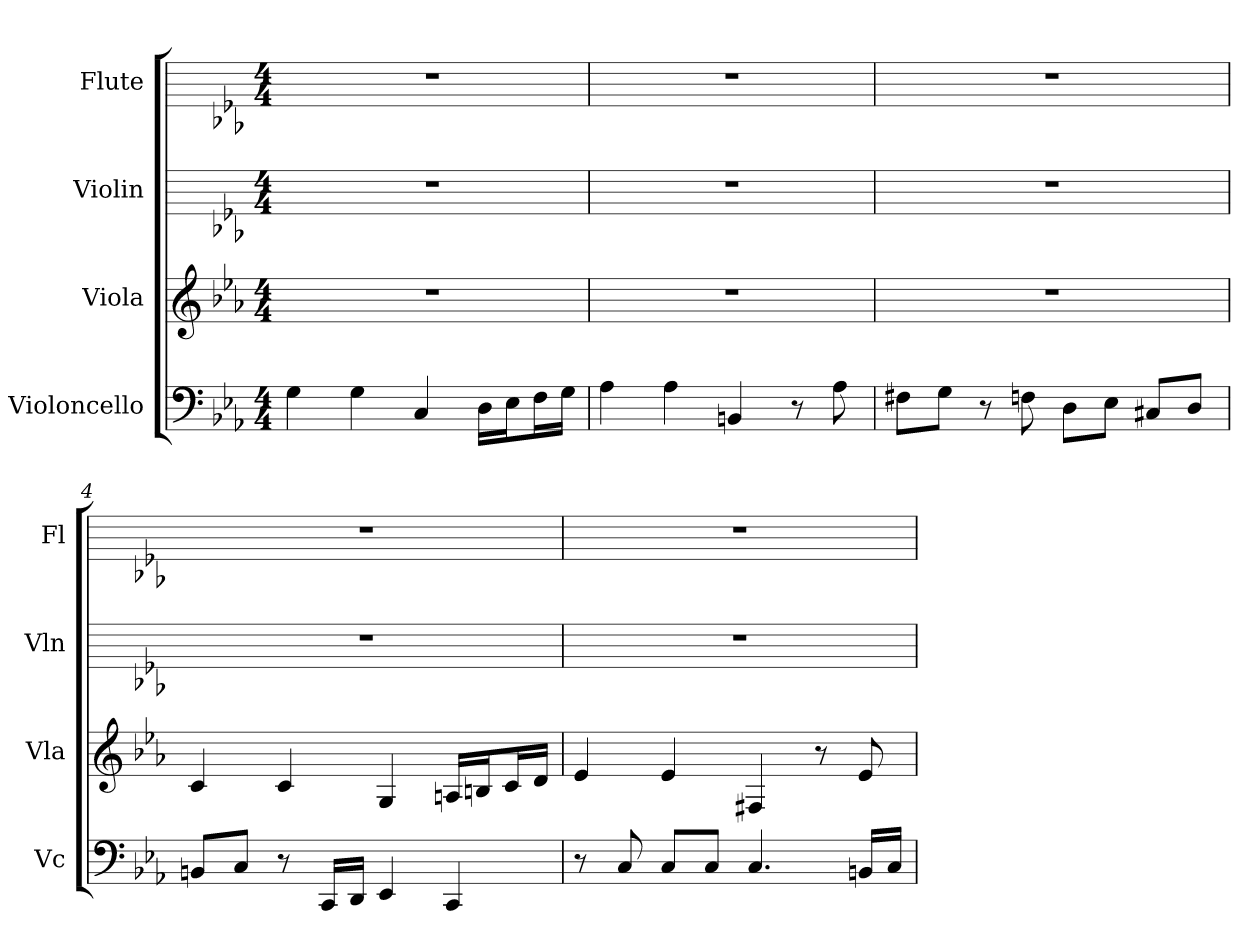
**kern	**kern	**kern	**kern
*part4	*part3	*part2	*part1
*staff4	*staff3	*staff2	*staff1
*I"Violoncello	*I"Viola	*I"Violin	*I"Flute
*I'Vc	*I'Vla	*I'Vln	*I'Fl
*k[b-e-a-]	*k[b-e-a-]	*k[b-e-a-]	*k[b-e-a-]
*c:	*c:	*c:	*c:
*M4/4	*M4/4	*M4/4	*M4/4
*MM130	*MM130	*MM130	*MM130
=	=	=	=
4G	1r	1r	1r
4G	.	.	.
4C	.	.	.
16DLL	.	.	.
16E-J	.	.	.
16FL	.	.	.
16GJJ	.	.	.
=2	=2	=2	=2
4A-	1r	1r	1r
4A-	.	.	.
4BBn	.	.	.
8r	.	.	.
8A-	.	.	.
=3	=3	=3	=3
8F#XL	1r	1r	1r
8GJ	.	.	.
8r	.	.	.
8Fn	.	.	.
8DL	.	.	.
8E-J	.	.	.
8C#XL	.	.	.
8DJ	.	.	.
=4	=4	=4	=4
8BBnL	4c	1r	1r
8CJ	.	.	.
8r	4c	.	.
16CCLL	.	.	.
16DDJJ	.	.	.
4EE-	4G	.	.
4CC	16AnLL	.	.
.	16BnJ	.	.
.	16cL	.	.
.	16dJJ	.	.
=5	=5	=5	=5
8r	4e-	1r	1r
8C	.	.	.
8CL	4e-	.	.
8CJ	.	.	.
4.C	4F#X	.	.
.	8r	.	.
16BBnLL	8e-	.	.
16CJJ	.	.	.
=	=	=	=
*-	*-	*-	*-
